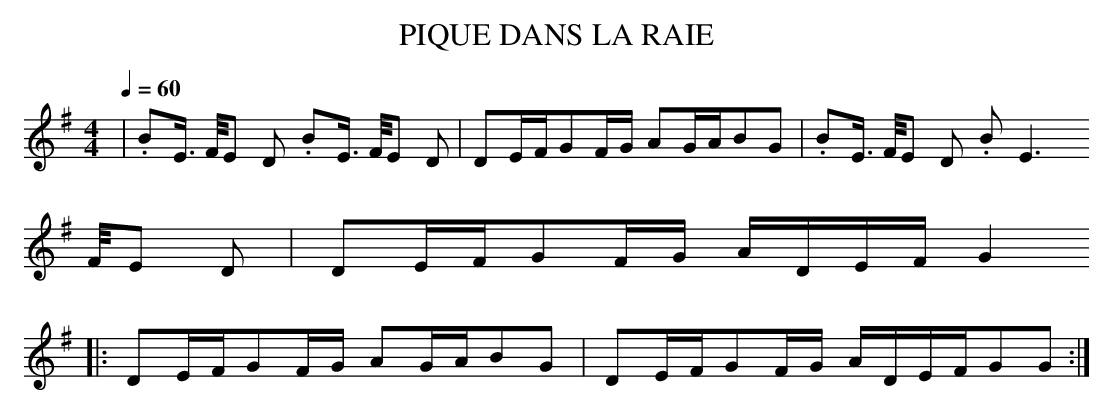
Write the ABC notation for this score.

X:1
T:PIQUE DANS LA RAIE
M:4/4
L:1/8
Q:1/4=60
K:G
|.BE3/4 F/4E D .BE3/4 F/4E D|DE/2F/2GF/2G/2 AG/2A/2BG|.BE3/4 F/4E D .BE3
/4 F/4E D|DE/2F/2GF/2G/2 A/2D/2E/2F/2G2
|:DE/2F/2GF/2G/2 AG/2A/2BG|DE/2F/2GF/2G/2 A/2D/2E/2F/2GG:|
